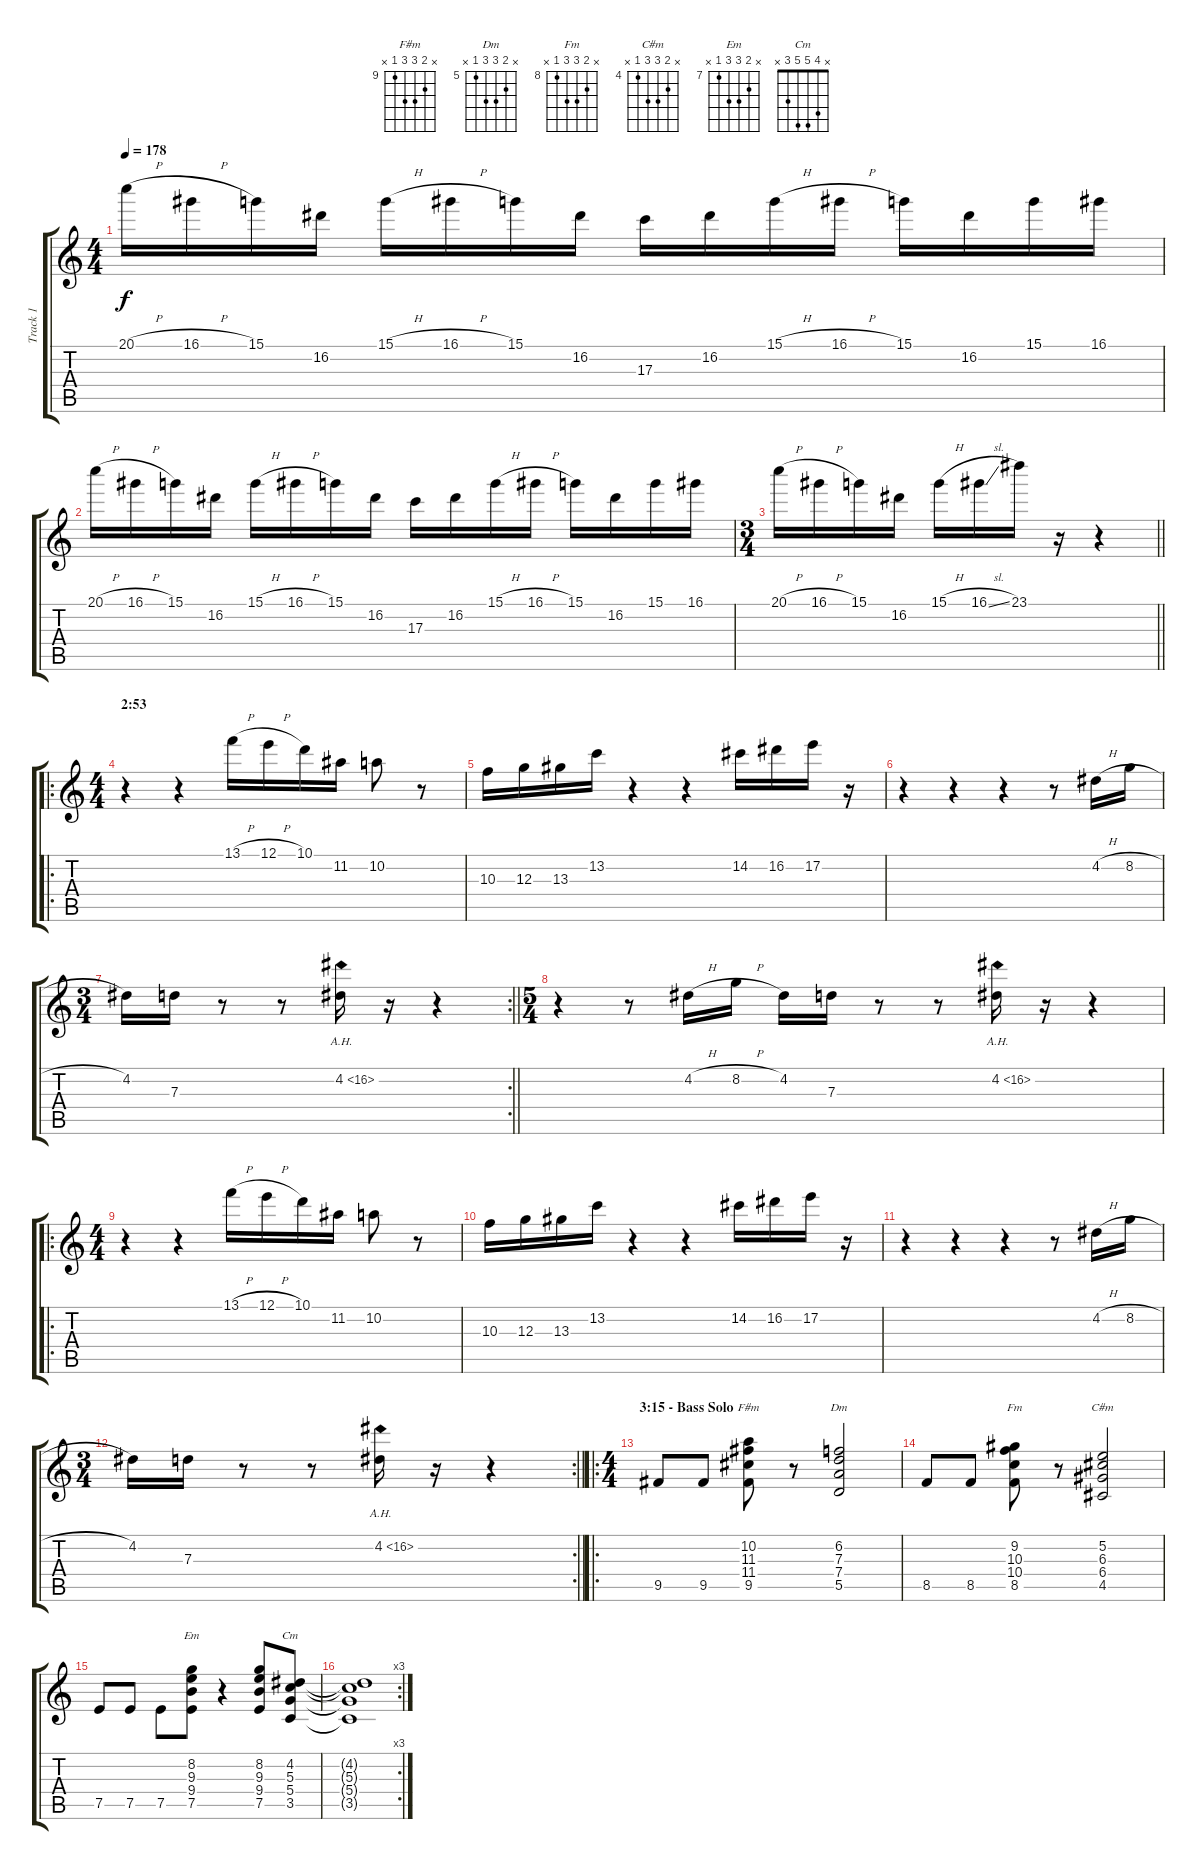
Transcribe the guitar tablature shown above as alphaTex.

\track ("Track 1" "Track 1") {instrument distortionguitar}
\staff {score tabs}
\tuning (E4 B3 G3 D3 A2 E2) {hide}
\chord ("F#m" x 10 11 11 9 x) {firstfret 9}
\chord ("Dm" x 6 7 7 5 x) {firstfret 5}
\chord ("Fm" x 9 10 10 8 x) {firstfret 8}
\chord ("C#m" x 5 6 6 4 x) {firstfret 4}
\chord ("Em" x 8 9 9 7 x) {firstfret 7}
\chord ("Cm" x 4 5 5 3 x)
\ts (4 4)
\tempo 178
\clef g2
\ks c
20.1{h}.16{dy f} 16.1{h}.16 15.1.16 16.2.16 15.1{h}.16 16.1{h}.16 15.1.16 16.2.16 17.3.16 16.2.16 15.1{h}.16 16.1{h}.16 15.1.16 16.2.16 15.1.16 16.1.16 |
20.1{h}.16 16.1{h}.16 15.1.16 16.2.16 15.1{h}.16 16.1{h}.16 15.1.16 16.2.16 17.3.16 16.2.16 15.1{h}.16 16.1{h}.16 15.1.16 16.2.16 15.1.16 16.1.16 |
\ts (3 4)
\barLineRight lightlight
20.1{h}.16 16.1{h}.16 15.1.16 16.2.16 15.1{h}.16 16.1{sl}.16 23.1.16 r.16 r.4 |
\ro
\ts (4 4)
\section ("" "2:53")
r.4 r.4 13.1{h}.16 12.1{h}.16 10.1.16 11.2.16 10.2.8 r.8 |
10.3.16 12.3.16 13.3.16 13.2.16 r.4 r.4 14.2.16 16.2.16 17.2.16 r.16 |
r.4 r.4 r.4 r.8 4.2{h}.16 8.2{h}.16 |
\rc 2
\ts (3 4)
\barLineRight lightlight
4.2.16 7.3.16 r.8 r.8 4.2{ah 12}.16 r.16 r.4 |
\ts (5 4)
r.4 r.8 4.2{h}.16 8.2{h}.16 4.2.16 7.3.16 r.8 r.8 4.2{ah 12}.16 r.16 r.4 |
\ro
\ts (4 4)
r.4 r.4 13.1{h}.16 12.1{h}.16 10.1.16 11.2.16 10.2.8 r.8 |
10.3.16 12.3.16 13.3.16 13.2.16 r.4 r.4 14.2.16 16.2.16 17.2.16 r.16 |
r.4 r.4 r.4 r.8 4.2{h}.16 8.2{h}.16 |
\rc 2
\ts (3 4)
\barLineRight lightlight
4.2.16 7.3.16 r.8 r.8 4.2{ah 12}.16 r.16 r.4 |
\ro
\ts (4 4)
\section ("" "3:15 - Bass Solo")
9.5.8{instrument electricguitarjazz} 9.5.8 (10.2 11.3 11.4 9.5).8{ch "F#m"} r.8 (6.2 7.3 7.4 5.5).2{ch "Dm"} |
8.5.8 8.5.8 (9.2 10.3 10.4 8.5).8{ch "Fm"} r.8 (5.2 6.3 6.4 4.5).2{ch "C#m"} |
7.5.8 7.5.8 7.5.8 (8.2 9.3 9.4 7.5).8{ch "Em"} r.4 (8.2 9.3 9.4 7.5).8 (4.2 5.3 5.4 3.5).8{ch "Cm"} |
\rc 3
(4.2{t} 5.3{t} 5.4{t} 3.5{t}).1
